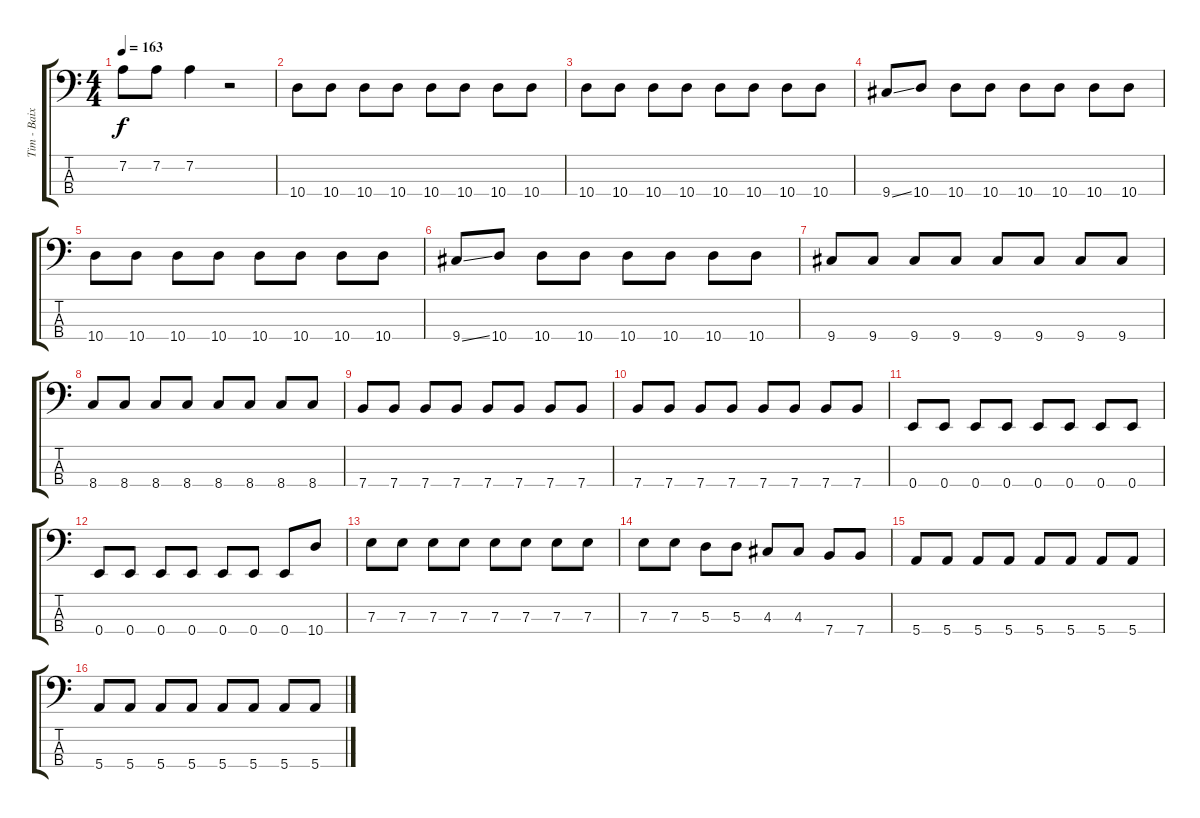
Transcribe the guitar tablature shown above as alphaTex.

\track ("Tim - Baixo" "Tim - Baix") {instrument electricbasspick}
\staff {score tabs}
\tuning (G2 D2 A1 E1) {hide}
\ts (4 4)
\tempo 163
\clef f4
\ks c
7.2.8{dy f} 7.2.8 7.2.4 r.2 |
10.4.8 10.4.8 10.4.8 10.4.8 10.4.8 10.4.8 10.4.8 10.4.8 |
10.4.8 10.4.8 10.4.8 10.4.8 10.4.8 10.4.8 10.4.8 10.4.8 |
9.4{ss}.8 10.4.8 10.4.8 10.4.8 10.4.8 10.4.8 10.4.8 10.4.8 |
10.4.8 10.4.8 10.4.8 10.4.8 10.4.8 10.4.8 10.4.8 10.4.8 |
9.4{ss}.8 10.4.8 10.4.8 10.4.8 10.4.8 10.4.8 10.4.8 10.4.8 |
9.4.8 9.4.8 9.4.8 9.4.8 9.4.8 9.4.8 9.4.8 9.4.8 |
8.4.8 8.4.8 8.4.8 8.4.8 8.4.8 8.4.8 8.4.8 8.4.8 |
7.4.8 7.4.8 7.4.8 7.4.8 7.4.8 7.4.8 7.4.8 7.4.8 |
7.4.8 7.4.8 7.4.8 7.4.8 7.4.8 7.4.8 7.4.8 7.4.8 |
0.4.8 0.4.8 0.4.8 0.4.8 0.4.8 0.4.8 0.4.8 0.4.8 |
0.4.8 0.4.8 0.4.8 0.4.8 0.4.8 0.4.8 0.4.8 10.4.8 |
7.3.8 7.3.8 7.3.8 7.3.8 7.3.8 7.3.8 7.3.8 7.3.8 |
7.3.8 7.3.8 5.3.8 5.3.8 4.3.8 4.3.8 7.4.8 7.4.8 |
5.4.8 5.4.8 5.4.8 5.4.8 5.4.8 5.4.8 5.4.8 5.4.8 |
5.4.8 5.4.8 5.4.8 5.4.8 5.4.8 5.4.8 5.4.8 5.4.8
